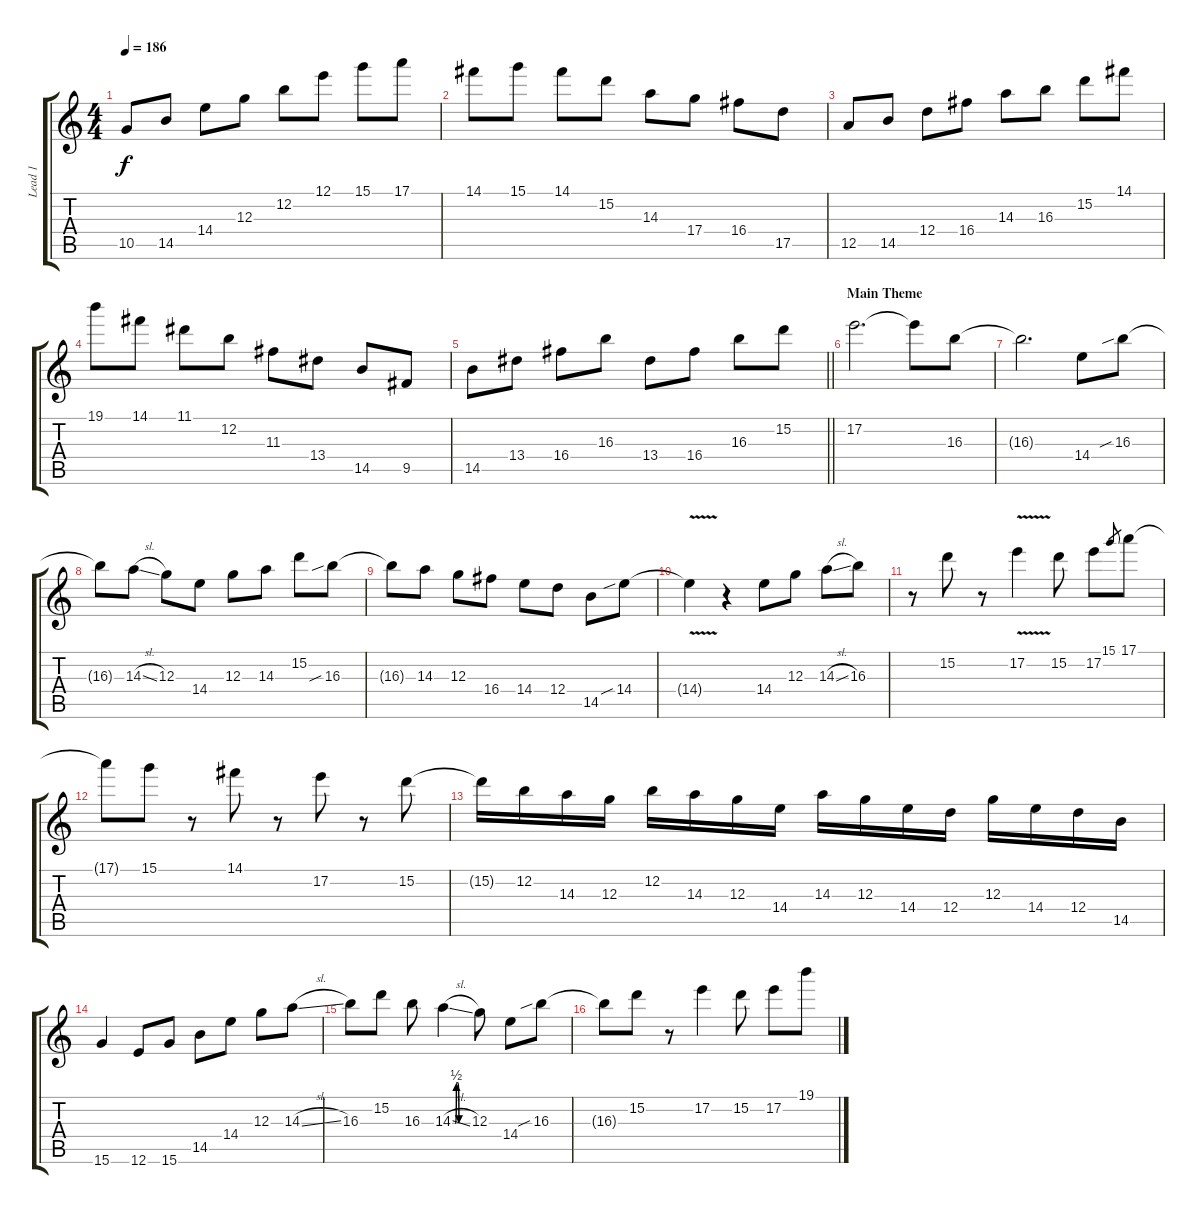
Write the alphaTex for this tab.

\track ("Lead 1" "Lead 1") {instrument overdrivenguitar}
\staff {score tabs}
\tuning (E4 B3 G3 D3 A2 E2) {hide}
\ts (4 4)
\tempo 186
\clef g2
\ks c
10.5.8{dy f} 14.5.8 14.4.8 12.3.8 12.2.8 12.1.8 15.1.8 17.1.8 |
14.1.8 15.1.8 14.1.8 15.2.8 14.3.8 17.4.8 16.4.8 17.5.8 |
12.5.8 14.5.8 12.4.8 16.4.8 14.3.8 16.3.8 15.2.8 14.1.8 |
19.1.8 14.1.8 11.1.8 12.2.8 11.3.8 13.4.8 14.5.8 9.5.8 |
\barLineRight lightlight
14.5.8 13.4.8 16.4.8 16.3.8 13.4.8 16.4.8 16.3.8 15.2.8 |
\section ("" "Main Theme")
17.2.2{d} 17.2{t}.8 16.3.8 |
16.3{t}.2{d} 14.4.8 16.3{sib}.8 |
16.3{t}.8 14.3{sl}.8 12.3.8 14.4.8 12.3.8 14.3.8 15.2.8 16.3{sib}.8 |
16.3{t}.8 14.3.8 12.3.8 16.4.8 14.4.8 12.4.8 14.5.8 14.4{sib}.8 |
14.4{v t}.4 r.4 14.4.8 12.3.8 14.3{sl}.8 16.3.8 |
r.8 15.2.8 r.8 17.2{v}.4 15.2.8 17.2.8 15.1.8{gr} 17.1.8 |
17.1{t}.8 15.1.8 r.8 14.1.8 r.8 17.2.8 r.8 15.2.8 |
15.2{t}.16 12.2.16 14.3.16 12.3.16 12.2.16 14.3.16 12.3.16 14.4.16 14.3.16 12.3.16 14.4.16 12.4.16 12.3.16 14.4.16 12.4.16 14.5.16 |
15.6.4 12.6.8 15.6.8 14.5.8 14.4.8 12.3.8 14.3{sl}.8 |
16.3.8 15.2.8 16.3.8 14.3{be (custom 0 0 10 0 15 2 20 2 25 0 60 0) sl}.4 12.3.8 14.4.8 16.3{sib}.8 |
16.3{t}.8 15.2.8 r.8 17.2.4 15.2.8 17.2.8 19.1.8
